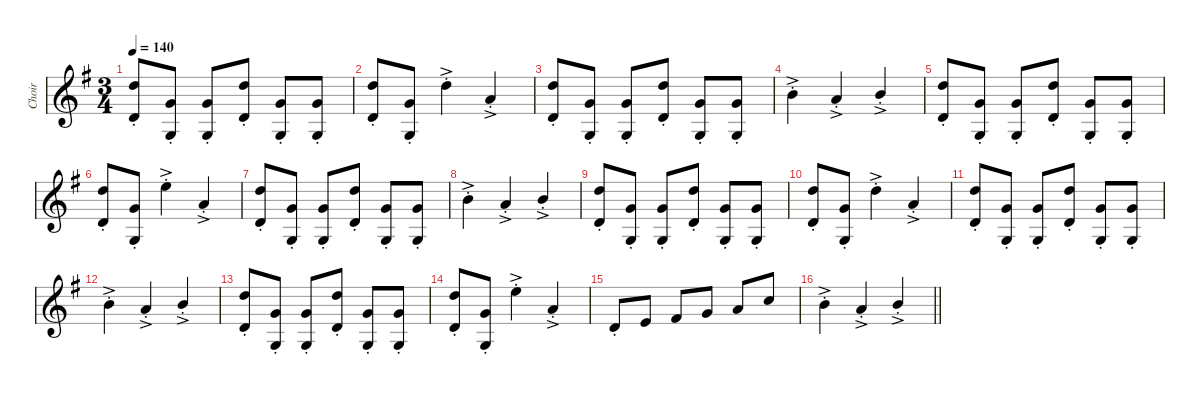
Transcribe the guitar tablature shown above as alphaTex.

\defaultSystemsLayout 8
\hideDynamics
\bracketExtendMode groupsimilarinstruments
\firstSystemTrackNameMode fullname
\otherSystemsTrackNameOrientation horizontal
\track ("Choir" "chr.") {defaultSystemsLayout 8 instrument choiraahs}
\staff {score}
\tuning (E4 B3 G3 D3 A2 E2)
\ts (3 4)
\tempo 140
\clef g2
\ks g
(15.2{st acc forcenatural} 12.4{st acc forcenatural}).8{dy f beam Up} (12.3{st acc forcenatural} 10.5{st acc forcenatural}).8{beam Up} (12.3{st acc forcenatural} 10.5{st acc forcenatural}).8{beam Up} (15.2{st acc forcenatural} 12.4{st acc forcenatural}).8{beam Up} (12.3{st acc forcenatural} 10.5{st acc forcenatural}).8{beam Up} (12.3{st acc forcenatural} 10.5{st acc forcenatural}).8{beam Up} |
(15.2{st acc forcenatural} 12.4{st acc forcenatural}).8{beam Up} (12.3{st acc forcenatural} 10.5{st acc forcenatural}).8{beam Up} 15.2{ac st acc forcenatural}.4{dy fff beam Down} 10.2{ac st acc forcenatural}.4{beam Up} |
(15.2{st acc forcenatural} 12.4{st acc forcenatural}).8{dy f beam Up} (12.3{st acc forcenatural} 10.5{st acc forcenatural}).8{beam Up} (12.3{st acc forcenatural} 10.5{st acc forcenatural}).8{beam Up} (15.2{st acc forcenatural} 12.4{st acc forcenatural}).8{beam Up} (12.3{st acc forcenatural} 10.5{st acc forcenatural}).8{beam Up} (12.3{st acc forcenatural} 10.5{st acc forcenatural}).8{beam Up} |
12.2{ac st acc forcenatural}.4{dy fff beam Down} 10.2{ac st acc forcenatural}.4{beam Up} 12.2{ac st acc forcenatural}.4{beam Up} |
(15.2{st acc forcenatural} 12.4{st acc forcenatural}).8{dy f beam Up} (12.3{st acc forcenatural} 10.5{st acc forcenatural}).8{beam Up} (12.3{st acc forcenatural} 10.5{st acc forcenatural}).8{beam Up} (15.2{st acc forcenatural} 12.4{st acc forcenatural}).8{beam Up} (12.3{st acc forcenatural} 10.5{st acc forcenatural}).8{beam Up} (12.3{st acc forcenatural} 10.5{st acc forcenatural}).8{beam Up} |
(15.2{st acc forcenatural} 12.4{st acc forcenatural}).8{beam Up} (12.3{st acc forcenatural} 10.5{st acc forcenatural}).8{beam Up} 17.2{ac st acc forcenatural}.4{dy fff beam Down} 10.2{ac st acc forcenatural}.4{beam Up} |
(15.2{st acc forcenatural} 12.4{st acc forcenatural}).8{dy f beam Up} (12.3{st acc forcenatural} 10.5{st acc forcenatural}).8{beam Up} (12.3{st acc forcenatural} 10.5{st acc forcenatural}).8{beam Up} (15.2{st acc forcenatural} 12.4{st acc forcenatural}).8{beam Up} (12.3{st acc forcenatural} 10.5{st acc forcenatural}).8{beam Up} (12.3{st acc forcenatural} 10.5{st acc forcenatural}).8{beam Up} |
12.2{ac st acc forcenatural}.4{dy fff beam Down} 10.2{ac st acc forcenatural}.4{beam Up} 12.2{ac st acc forcenatural}.4{beam Up} |
(15.2{st acc forcenatural} 12.4{st acc forcenatural}).8{dy f beam Up} (12.3{st acc forcenatural} 10.5{st acc forcenatural}).8{beam Up} (12.3{st acc forcenatural} 10.5{st acc forcenatural}).8{beam Up} (15.2{st acc forcenatural} 12.4{st acc forcenatural}).8{beam Up} (12.3{st acc forcenatural} 10.5{st acc forcenatural}).8{beam Up} (12.3{st acc forcenatural} 10.5{st acc forcenatural}).8{beam Up} |
(15.2{st acc forcenatural} 12.4{st acc forcenatural}).8{beam Up} (12.3{st acc forcenatural} 10.5{st acc forcenatural}).8{beam Up} 15.2{ac st acc forcenatural}.4{dy fff beam Down} 10.2{ac st acc forcenatural}.4{beam Up} |
(15.2{st acc forcenatural} 12.4{st acc forcenatural}).8{dy f beam Up} (12.3{st acc forcenatural} 10.5{st acc forcenatural}).8{beam Up} (12.3{st acc forcenatural} 10.5{st acc forcenatural}).8{beam Up} (15.2{st acc forcenatural} 12.4{st acc forcenatural}).8{beam Up} (12.3{st acc forcenatural} 10.5{st acc forcenatural}).8{beam Up} (12.3{st acc forcenatural} 10.5{st acc forcenatural}).8{beam Up} |
12.2{ac st acc forcenatural}.4{dy fff beam Down} 10.2{ac st acc forcenatural}.4{beam Up} 12.2{ac st acc forcenatural}.4{beam Up} |
(15.2{st acc forcenatural} 12.4{st acc forcenatural}).8{dy f beam Up} (12.3{st acc forcenatural} 10.5{st acc forcenatural}).8{beam Up} (12.3{st acc forcenatural} 10.5{st acc forcenatural}).8{beam Up} (15.2{st acc forcenatural} 12.4{st acc forcenatural}).8{beam Up} (12.3{st acc forcenatural} 10.5{st acc forcenatural}).8{beam Up} (12.3{st acc forcenatural} 10.5{st acc forcenatural}).8{beam Up} |
(15.2{st acc forcenatural} 12.4{st acc forcenatural}).8{beam Up} (12.3{st acc forcenatural} 10.5{st acc forcenatural}).8{beam Up} 17.2{ac st acc forcenatural}.4{dy fff beam Down} 10.2{ac st acc forcenatural}.4{beam Up} |
12.4{st acc forcenatural}.8{dy f beam Up} 14.4{acc forcenatural}.8{beam Up} 11.3{acc #}.8{beam Up} 12.3{acc forcenatural}.8{beam Up} 14.3{acc forcenatural}.8{beam Up} 13.2{acc forcenatural}.8{beam Up} |
\barLineRight lightlight
12.2{ac st acc forcenatural}.4{dy fff beam Down} 10.2{ac st acc forcenatural}.4{beam Up} 12.2{ac st acc forcenatural}.4{beam Up}
